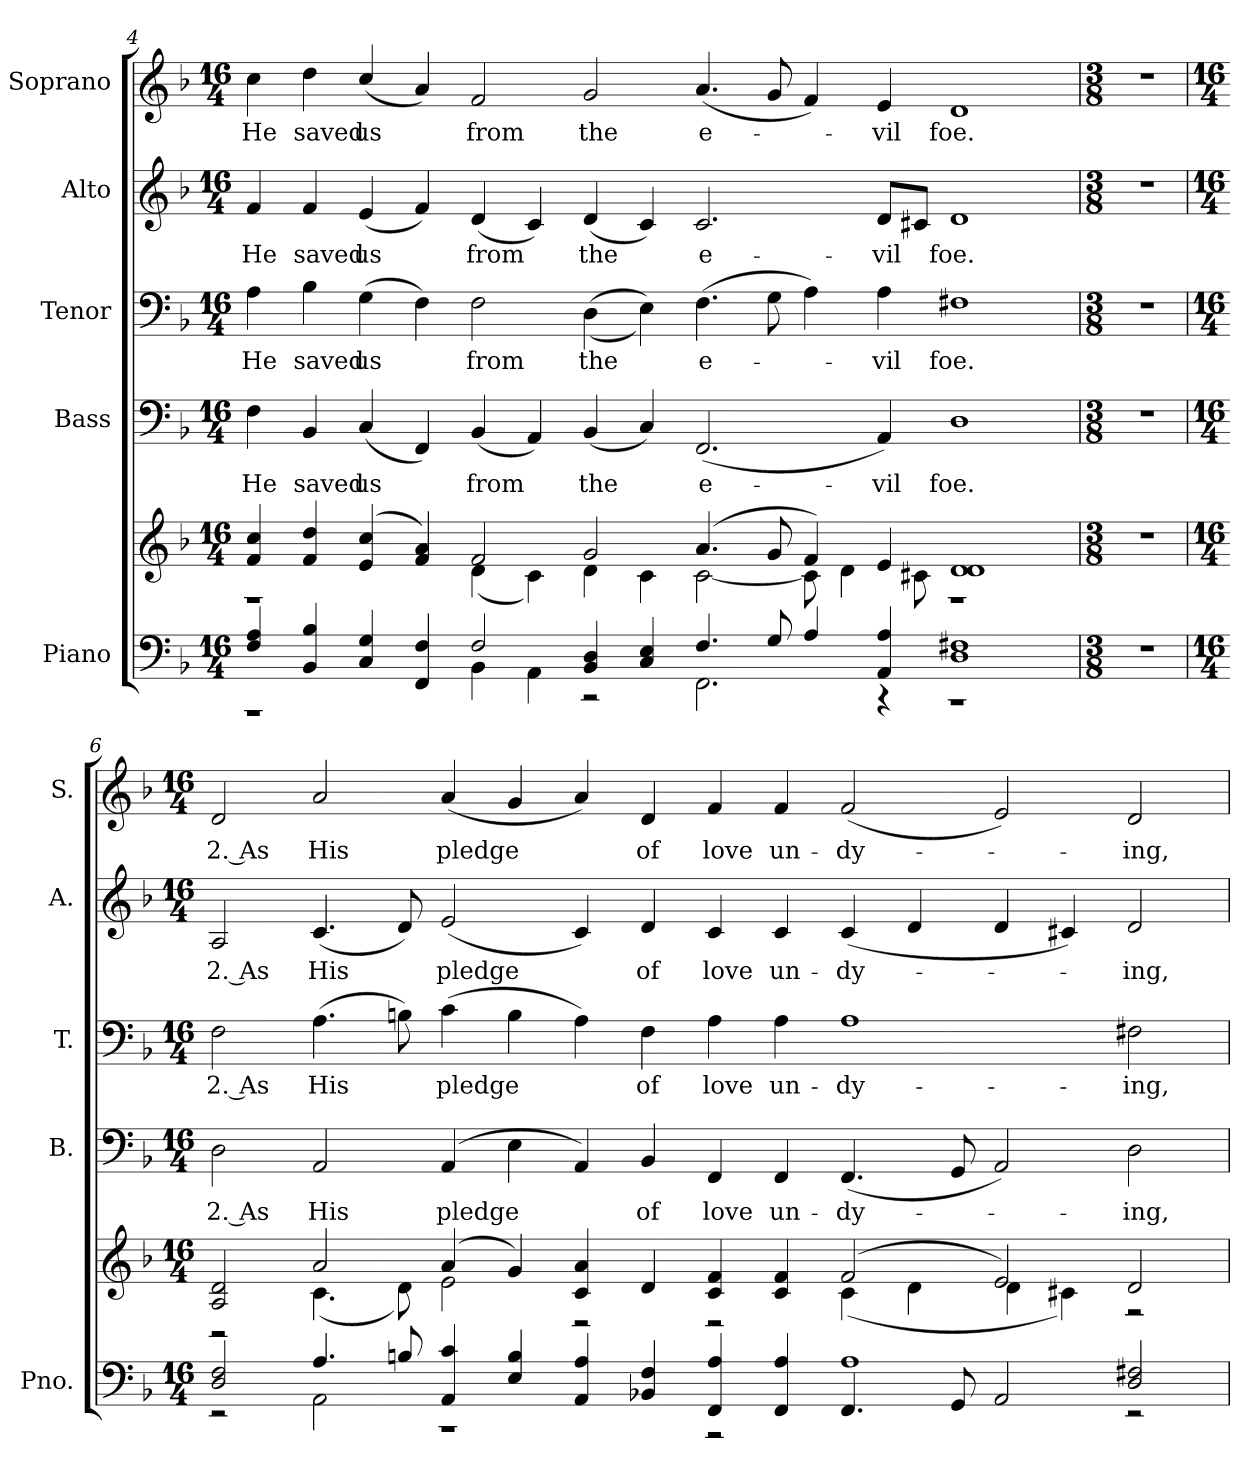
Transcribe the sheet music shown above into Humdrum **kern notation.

**kern	**kern	**kern	**text	**kern	**text	**kern	**text	**kern	**text
*part5	*part5	*part4	*part4	*part3	*part3	*part2	*part2	*part1	*part1
*staff6	*staff5	*staff4	*staff4	*staff3	*staff3	*staff2	*staff2	*staff1	*staff1
*I"Piano	*	*I"Bass	*	*I"Tenor	*	*I"Alto	*	*I"Soprano	*
*I'Pno.	*	*I'B.	*	*I'T.	*	*I'A.	*	*I'S.	*
!!LO:PB:g=z
*clefF4	*clefG2	*clefF4	*	*clefF4	*	*clefG2	*	*clefG2	*
*k[b-]	*k[b-]	*k[b-]	*	*k[b-]	*	*k[b-]	*	*k[b-]	*
*F:	*F:	*F:	*	*F:	*	*F:	*	*F:	*
*M16/4	*M16/4	*M16/4	*	*M16/4	*	*M16/4	*	*M16/4	*
=4	=4	=4	=4	=4	=4	=4	=4	=4	=4
*^	*^	*	*	*	*	*	*	*	*
!	!	!	!	!	!LO:LY:b:color=#000000	!	!	!	!	!	!
!	!	!	!	!	!	!	!LO:LY:b:color=#000000	!	!	!	!
!	!	!	!	!	!	!	!	!	!LO:LY:b:color=#000000	!	!
!	!	!	!	!	!	!	!	!	!	!	!LO:LY:b:color=#000000
4Fi/ 4Ai	1r	4fi/ 4cci	1r	4Fi\	He	4Ai\	He	4fi/	He	4cci\	He
!	!	!	!	!	!LO:LY:b:color=#000000	!	!	!	!	!	!
!	!	!	!	!	!	!	!LO:LY:b:color=#000000	!	!	!	!
!	!	!	!	!	!	!	!	!	!LO:LY:b:color=#000000	!	!
!	!	!	!	!	!	!	!	!	!	!	!LO:LY:b:color=#000000
4BB-i/ 4B-i	.	4fi/ 4ddi	.	4BB-i/	saved	4B-i\	saved	4fi/	saved	4ddi\	saved
!	!	!	!	!	!LO:LY:b:color=#000000	!	!	!	!	!	!
!	!	!	!	!	!	!	!LO:LY:b:color=#000000	!	!	!	!
!	!	!	!	!	!	!	!	!	!LO:LY:b:color=#000000	!	!
!	!	!	!	!	!	!	!	!	!	!	!LO:LY:b:color=#000000
4Ci/ 4Gi	.	(4ei/ 4cci	.	(4Ci/	us	(4Gi\	us	(4ei/	us	(4cci/	us
4FFi/ 4Fi	.	4fi/ 4ai)	.	4FFi/)	.	4Fi\)	.	4fi/)	.	4ai/)	.
!	!	!	!	!	!LO:LY:b:color=#000000	!	!	!	!	!	!
!	!	!	!	!	!	!	!LO:LY:b:color=#000000	!	!	!	!
!	!	!	!	!	!	!	!	!	!LO:LY:b:color=#000000	!	!
!	!	!	!	!	!	!	!	!	!	!	!LO:LY:b:color=#000000
2Fi/	4BB-i\	2fi/	(4di\	(4BB-i/	from	2Fi\	from	(4di/	from	2fi/	from
.	4AAi\	.	4ci\)	4AAi/)	.	.	.	4ci/)	.	.	.
!	!	!	!	!	!LO:LY:b:color=#000000	!	!	!	!	!	!
!	!	!	!	!	!	!	!LO:LY:b:color=#000000	!	!	!	!
!	!	!	!	!	!	!	!	!	!LO:LY:b:color=#000000	!	!
!	!	!	!	!	!	!	!	!	!	!	!LO:LY:b:color=#000000
4BB-i/ 4Di	2r	2gi/	4di\	(4BB-i/	the	((4Di\	the	(4di/	the	2gi/	the
4Ci/ 4Ei	.	.	4ci\	4Ci/)	.	4Ei\))	.	4ci/)	.	.	.
!	!	!	!	!	!LO:LY:b:color=#000000	!	!	!	!	!	!
!	!	!	!	!	!	!	!LO:LY:b:color=#000000	!	!	!	!
!	!	!	!	!	!	!	!	!	!LO:LY:b:color=#000000	!	!
!	!	!	!	!	!	!	!	!	!	!	!LO:LY:b:color=#000000
4.Fi/	2.FFi\	(4.ai/	[<2ci\	(2.FFi/	e-	(4.Fi\	e-	2.ci/	e-	(4.ai/	e-
8Gi/	.	8gi/	.	.	.	8Gi\	.	.	.	8gi/	.
4Ai/	.	4fi/)	8ci\]	.	.	4Ai\)	.	.	.	4fi/)	.
.	.	.	4di\	.	.	.	.	.	.	.	.
!	!	!	!	!	!LO:LY:b:color=#000000	!	!	!	!	!	!
!	!	!	!	!	!	!	!LO:LY:b:color=#000000	!	!	!	!
!	!	!	!	!	!	!	!	!	!LO:LY:b:color=#000000	!	!
!	!	!	!	!	!	!	!	!	!	!	!LO:LY:b:color=#000000
4AAi/ 4Ai	4r	4ei/	.	4AAi/)	-vil	4Ai\	-vil	8di/L	-vil	4ei/	-vil
.	.	.	8c#Xi\	.	.	.	.	8c#Xi/J	.	.	.
!	!	!	!	!	!LO:LY:b:color=#000000	!	!	!	!	!	!
!	!	!	!	!	!	!	!LO:LY:b:color=#000000	!	!	!	!
!	!	!	!	!	!	!	!	!	!LO:LY:b:color=#000000	!	!
!	!	!	!	!	!	!	!	!	!	!	!LO:LY:b:color=#000000
1Di 1F#Xi	1r	1di 1di	1r	1Di	foe.	1F#Xi	foe.	1di	foe.	1di	foe.
*v	*v	*	*	*	*	*	*	*	*	*	*
*	*v	*v	*	*	*	*	*	*	*	*
!!LO:PB:g=z
=5	=5	=5	=5	=5	=5	=5	=5	=5	=5
*M3/8	*M3/8	*M3/8	*	*M3/8	*	*M3/8	*	*M3/8	*
*^	*^	*	*	*	*	*	*	*	*
!LO:N:vis=1	!	!LO:N:vis=1	!	!LO:N:vis=1	!	!LO:N:vis=1	!	!LO:N:vis=1	!	!LO:N:vis=1	!
*v	*v	*	*	*	*	*	*	*	*	*	*
*	*v	*v	*	*	*	*	*	*	*	*
4.r	4.r	4.r	.	4.r	.	4.r	.	4.r	.
!!LO:PB:g=z
=6	=6	=6	=6	=6	=6	=6	=6	=6	=6
*M16/4	*M16/4	*M16/4	*	*M16/4	*	*M16/4	*	*M16/4	*
*^	*^	*	*	*	*	*	*	*	*
!	!	!	!	!	!LO:LY:b:color=#000000	!	!	!	!	!	!
!	!	!	!	!	!	!	!LO:LY:b:color=#000000	!	!	!	!
!	!	!	!	!	!	!	!	!	!LO:LY:b:color=#000000	!	!
!	!	!	!	!	!	!	!	!	!	!	!LO:LY:b:color=#000000
2Di/ 2Fi	2r	2Ai/ 2di	2r	2Di\	2. As	2Fi\	2. As	2Ai/	2. As	2di/	2. As
!	!	!	!	!	!LO:LY:b:color=#000000	!	!	!	!	!	!
!	!	!	!	!	!	!	!LO:LY:b:color=#000000	!	!	!	!
!	!	!	!	!	!	!	!	!	!LO:LY:b:color=#000000	!	!
!	!	!	!	!	!	!	!	!	!	!	!LO:LY:b:color=#000000
4.Ai/	2AAi\	2ai/	(4.ci\	2AAi/	His	(4.Ai\	His	(4.ci/	His	2ai/	His
8Bni/	.	.	8di\)	.	.	8Bni\)	.	8di/)	.	.	.
!	!	!	!	!	!LO:LY:b:color=#000000	!	!	!	!	!	!
!	!	!	!	!	!	!	!LO:LY:b:color=#000000	!	!	!	!
!	!	!	!	!	!	!	!	!	!LO:LY:b:color=#000000	!	!
!	!	!	!	!	!	!	!	!	!	!	!LO:LY:b:color=#000000
4AAi/ 4ci	1r	(4ai/	2ei\	(4AAi/	pledge	(4ci\	pledge	(2ei/	pledge	(4ai/	pledge
4Ei/ 4Bi	.	4gi/)	.	4Ei\	.	4Bi\	.	.	.	4gi/	.
4AAi/ 4Ai	.	4ci/ 4ai	2r	4AAi/)	.	4Ai\)	.	4ci/)	.	4ai/)	.
!	!	!	!	!	!LO:LY:b:color=#000000	!	!	!	!	!	!
!	!	!	!	!	!	!	!LO:LY:b:color=#000000	!	!	!	!
!	!	!	!	!	!	!	!	!	!LO:LY:b:color=#000000	!	!
!	!	!	!	!	!	!	!	!	!	!	!LO:LY:b:color=#000000
4BB-Xi/ 4Fi	.	4di/	.	4BB-i/	of	4Fi\	of	4di/	of	4di/	of
!	!	!	!	!	!LO:LY:b:color=#000000	!	!	!	!	!	!
!	!	!	!	!	!	!	!LO:LY:b:color=#000000	!	!	!	!
!	!	!	!	!	!	!	!	!	!LO:LY:b:color=#000000	!	!
!	!	!	!	!	!	!	!	!	!	!	!LO:LY:b:color=#000000
4FFi/ 4Ai	2r	4ci/ 4fi	2r	4FFi/	love	4Ai\	love	4ci/	love	4fi/	love
!	!	!	!	!	!LO:LY:b:color=#000000	!	!	!	!	!	!
!	!	!	!	!	!	!	!LO:LY:b:color=#000000	!	!	!	!
!	!	!	!	!	!	!	!	!	!LO:LY:b:color=#000000	!	!
!	!	!	!	!	!	!	!	!	!	!	!LO:LY:b:color=#000000
4FFi/ 4Ai	.	4ci/ 4fi	.	4FFi/	un-	4Ai\	un-	4ci/	un-	4fi/	un-
!	!	!	!	!	!LO:LY:b:color=#000000	!	!	!	!	!	!
!	!	!	!	!	!	!	!LO:LY:b:color=#000000	!	!	!	!
!	!	!	!	!	!	!	!	!	!LO:LY:b:color=#000000	!	!
!	!	!	!	!	!	!	!	!	!	!	!LO:LY:b:color=#000000
4.FFi/	1Ai	(2fi/	(4ci\	(4.FFi/	-dy-	1Ai	-dy-	(4ci/	-dy-	(2fi/	-dy-
.	.	.	4di\	.	.	.	.	4di/	.	.	.
8GGi/	.	.	.	8GGi/	.	.	.	.	.	.	.
2AAi/	.	2ei/)	4di\	2AAi/)	.	.	.	4di/	.	2ei/)	.
.	.	.	4c#Xi\)	.	.	.	.	4c#Xi/)	.	.	.
!	!	!	!	!	!LO:LY:b:color=#000000	!	!	!	!	!	!
!	!	!	!	!	!	!	!LO:LY:b:color=#000000	!	!	!	!
!	!	!	!	!	!	!	!	!	!LO:LY:b:color=#000000	!	!
!	!	!	!	!	!	!	!	!	!	!	!LO:LY:b:color=#000000
2Di/ 2F#Xi	2r	2di/	2r	2Di\	-ing,	2F#Xi\	-ing,	2di/	-ing,	2di/	-ing,
*v	*v	*	*	*	*	*	*	*	*	*	*
*	*v	*v	*	*	*	*	*	*	*	*
=	=	=	=	=	=	=	=	=	=
*-	*-	*-	*-	*-	*-	*-	*-	*-	*-
